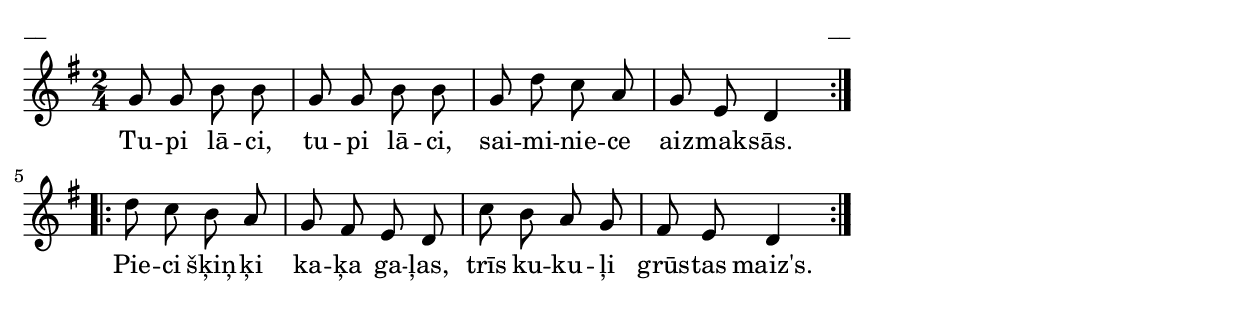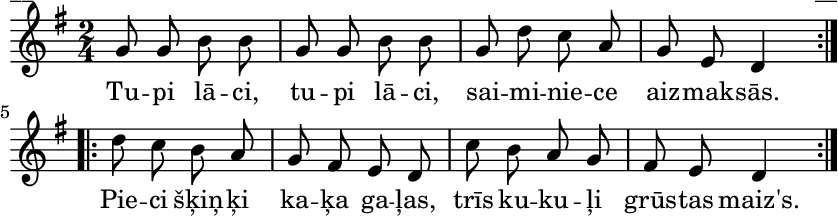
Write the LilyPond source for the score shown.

\version "2.13.18"
#(ly:set-option 'crop #t)

%\header {
%    title = "Tupi lāci, tupi lāci"
%}
\paper {
line-width = 14\cm
left-margin = 0.4\cm
between-system-padding = 0.1\cm
between-system-space = 0.1\cm
}
\layout {
indent = #0
ragged-last = ##f
}

voiceA = \relative c' {
\clef "treble"
\key g \major
\time 2/4
\repeat volta 2 {
g'8 g b b | g8 g b b |
g8 d' c a | g8 e d4 
}
\repeat volta 2 {
d'8 c b a | g8 fis e d |
c'8 b a g | fis8 e d4  |     
}
} 

lyricA = \lyricmode {
Tu -- pi lā -- ci, tu -- pi lā -- ci, 
sai -- mi -- nie -- ce aiz -- mak -- sās. 
Pie -- ci šķiņ -- ķi ka -- ķa ga -- ļas, 
trīs ku -- ku -- ļi grūs -- tas maiz's.
}


fullScore = <<
\new Staff {
<<
\new Voice = "voiceA" { \oneVoice \autoBeamOff \voiceA }
\new Lyrics \lyricsto "voiceA" \lyricA
>>
}
>>

\score {
\fullScore
\header { piece = "__" opus = "__" }
}
\markup { \with-color #(x11-color 'white) \sans \smaller "__" }
\score {
\unfoldRepeats
\fullScore
\midi {
\context { \Staff \remove "Staff_performer" }
\context { \Voice \consists "Staff_performer" }
}
}


